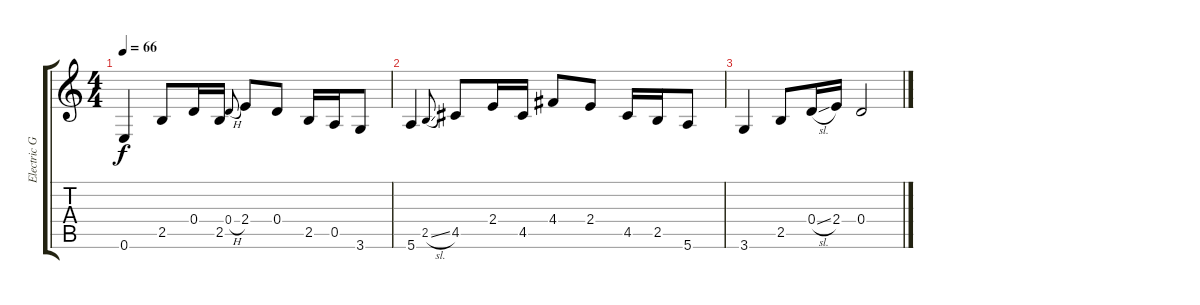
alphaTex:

\track ("Electric Guitar" "Electric G") {instrument distortionguitar}
\staff {score tabs}
\tuning (E4 B3 G3 D3 A2 E2) {hide}
\ts (4 4)
\tempo 66
\clef g2
\ks c
0.6.4{dy f} 2.5.8 0.4.16 2.5.16 0.4{h}.8{gr onbeat} 2.4.8 0.4.8 2.5.16 0.5.16 3.6.8 |
5.6.4 2.5{sl}.8{gr onbeat} 4.5.8 2.4.16 4.5.16 4.4.8 2.4.8 4.5.16 2.5.16 5.6.8 |
3.6.4 2.5.8 0.4{sl}.16 2.4.16 0.4.2
